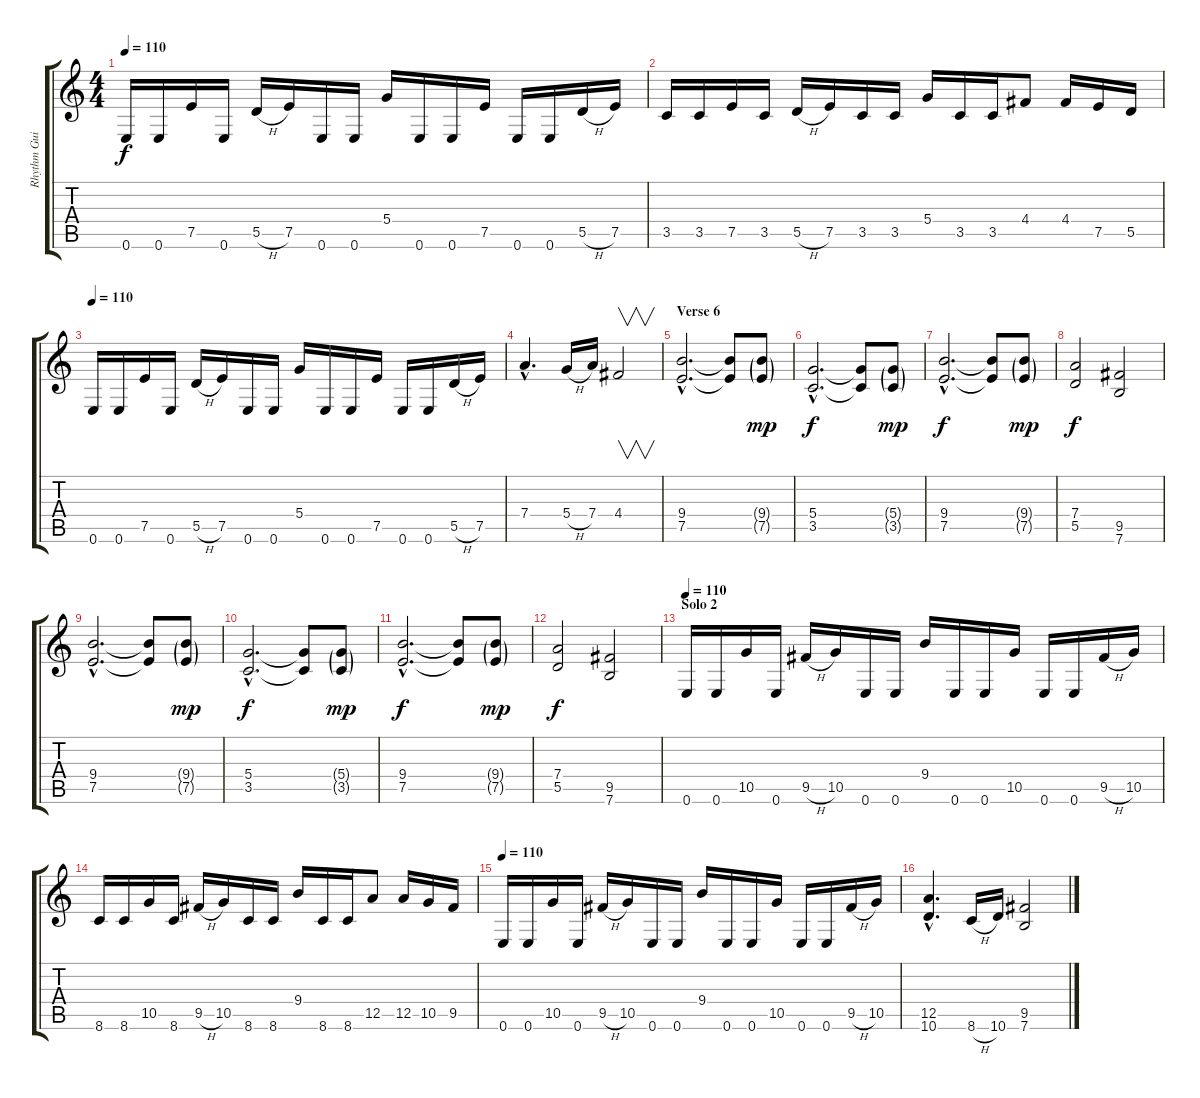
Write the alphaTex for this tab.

\track ("Rhythm Guitar" "Rhythm Gui") {instrument distortionguitar}
\staff {score tabs}
\tuning (E4 B3 G3 D3 A2 E2) {hide}
\ts (4 4)
\tempo 110
\clef g2
\ks c
0.6.16{dy f} 0.6.16 7.5.16 0.6.16 5.5{h}.16 7.5.16 0.6.16 0.6.16 5.4.16 0.6.16 0.6.16 7.5.16 0.6.16 0.6.16 5.5{h}.16 7.5.16 |
3.5.16 3.5.16 7.5.16 3.5.16 5.5{h}.16 7.5.16 3.5.16 3.5.16 5.4.16 3.5.16 3.5.16 4.4.8 4.4.16 7.5.16 5.5.16 |
\tempo 110
0.6.16 0.6.16 7.5.16 0.6.16 5.5{h}.16 7.5.16 0.6.16 0.6.16 5.4.16 0.6.16 0.6.16 7.5.16 0.6.16 0.6.16 5.5{h}.16 7.5.16 |
7.4{hac}.4{d} 5.4{h}.16 7.4.16 4.4.2{v} |
\section ("" "Verse 6")
(9.4{hac} 7.5{hac}).2{d} (9.4{t} 7.5{t}).8 (9.4{g} 7.5{g}).8{dy mp} |
(5.4{hac} 3.5{hac}).2{d dy f} (5.4{t} 3.5{t}).8 (5.4{g} 3.5{g}).8{dy mp} |
(9.4{hac} 7.5{hac}).2{d dy f} (9.4{t} 7.5{t}).8 (9.4{g} 7.5{g}).8{dy mp} |
(7.4 5.5).2{dy f} (9.5 7.6).2 |
(9.4{hac} 7.5{hac}).2{d} (9.4{t} 7.5{t}).8 (9.4{g} 7.5{g}).8{dy mp} |
(5.4{hac} 3.5{hac}).2{d dy f} (5.4{t} 3.5{t}).8 (5.4{g} 3.5{g}).8{dy mp} |
(9.4{hac} 7.5{hac}).2{d dy f} (9.4{t} 7.5{t}).8 (9.4{g} 7.5{g}).8{dy mp} |
(7.4 5.5).2{dy f} (9.5 7.6).2 |
\section ("" "Solo 2")
\tempo 110
0.6.16 0.6.16 10.5.16 0.6.16 9.5{h}.16 10.5.16 0.6.16 0.6.16 9.4.16 0.6.16 0.6.16 10.5.16 0.6.16 0.6.16 9.5{h}.16 10.5.16 |
8.6.16 8.6.16 10.5.16 8.6.16 9.5{h}.16 10.5.16 8.6.16 8.6.16 9.4.16 8.6.16 8.6.16 12.5.8 12.5.16 10.5.16 9.5.16 |
\tempo 110
0.6.16 0.6.16 10.5.16 0.6.16 9.5{h}.16 10.5.16 0.6.16 0.6.16 9.4.16 0.6.16 0.6.16 10.5.16 0.6.16 0.6.16 9.5{h}.16 10.5.16 |
(12.5{hac} 10.6{hac}).4{d} 8.6{h}.16 10.6.16 (9.5 7.6).2
